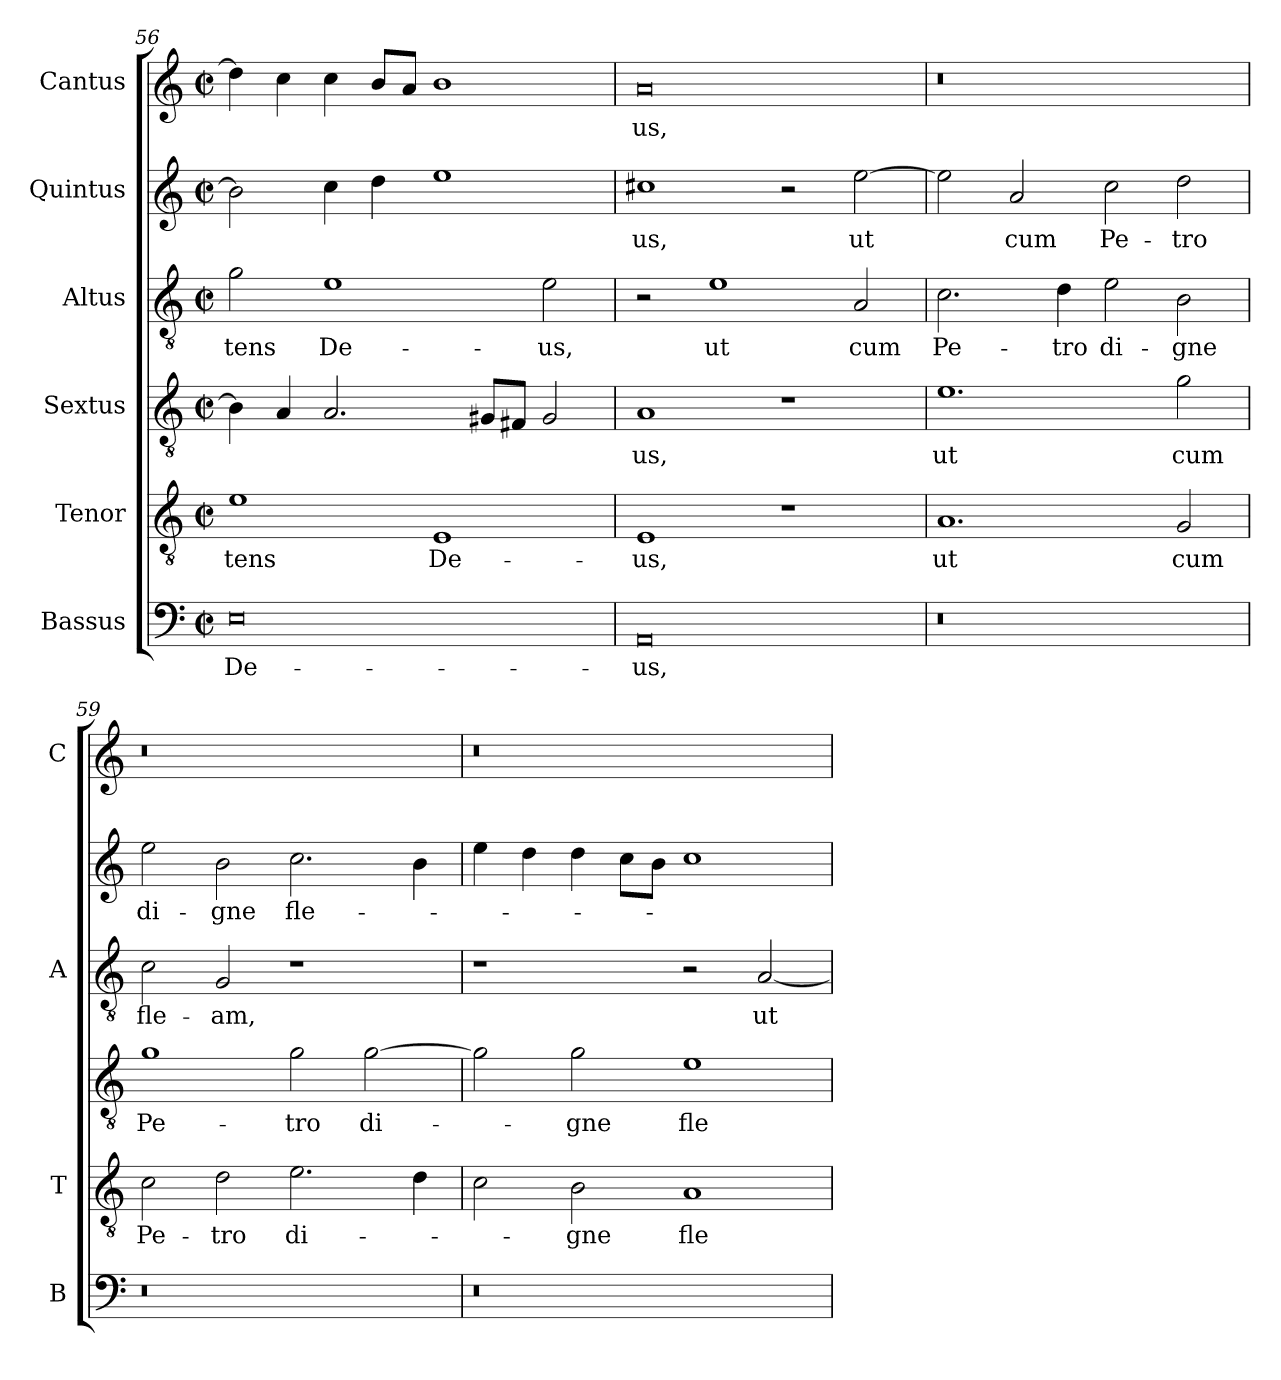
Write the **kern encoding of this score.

**kern	**text	**kern	**text	**kern	**text	**kern	**text	**kern	**text	**kern	**text
*part6	*part6	*part5	*part5	*part4	*part4	*part3	*part3	*part2	*part2	*part1	*part1
*staff6	*staff6	*staff5	*staff5	*staff4	*staff4	*staff3	*staff3	*staff2	*staff2	*staff1	*staff1
*I"Bassus	*	*I"Tenor	*	*I"Sextus	*	*I"Altus	*	*I"Quintus	*	*I"Cantus	*
*I'B	*	*I'T	*	*	*	*I'A	*	*	*	*I'C	*
!!LO:LB:g=z
*clefF4	*	*clefGv2	*	*clefGv2	*	*clefGv2	*	*clefG2	*	*clefG2	*
*k[]	*	*k[]	*	*k[]	*	*k[]	*	*k[]	*	*k[]	*
*C:	*	*C:	*	*C:	*	*C:	*	*C:	*	*C:	*
*M2/2	*	*M2/2	*	*M2/2	*	*M2/2	*	*M2/2	*	*M2/2	*
*met(c|)	*	*met(c|)	*	*met(c|)	*	*met(c|)	*	*met(c|)	*	*met(c|)	*
=56	=56	=56	=56	=56	=56	=56	=56	=56	=56	=56	=56
0E	De-	1e	-tens	4B\]	.	2g\	-tens	2b\]	.	4dd\]	.
.	.	.	.	4A/	.	.	.	.	.	4cc\	.
.	.	.	.	2.A/	.	1e	De-	4cc\	.	4cc\	.
.	.	.	.	.	.	.	.	4dd\	.	8b/L	.
.	.	.	.	.	.	.	.	.	.	8a/J	.
.	.	1E	De-	.	.	.	.	1ee	.	1b	.
.	.	.	.	8G#X/L	.	.	.	.	.	.	.
.	.	.	.	8F#X/J	.	.	.	.	.	.	.
.	.	.	.	2G#/	.	2e\	-us,	.	.	.	.
=57	=57	=57	=57	=57	=57	=57	=57	=57	=57	=57	=57
0AA	-us,	1E	-us,	1A	-us,	2r	.	1cc#X	-us,	0a	-us,
.	.	.	.	.	.	1e	ut	.	.	.	.
.	.	1r	.	1r	.	.	.	2r	.	.	.
.	.	.	.	.	.	2A/	cum	[2ee\	ut	.	.
=58	=58	=58	=58	=58	=58	=58	=58	=58	=58	=58	=58
0r	.	1.A	ut	1.e	ut	2.c\	Pe-	2ee\]	.	0r	.
.	.	.	.	.	.	.	.	2a/	cum	.	.
.	.	.	.	.	.	4d\	-tro	.	.	.	.
.	.	.	.	.	.	2e\	di-	2cc\	Pe-	.	.
.	.	2G/	cum	2g\	cum	2B\	-gne	2dd\	-tro	.	.
=59	=59	=59	=59	=59	=59	=59	=59	=59	=59	=59	=59
0r	.	2c\	Pe-	1g	Pe-	2c\	fle-	2ee\	di-	0r	.
.	.	2d\	-tro	.	.	2G/	-am,	2b\	-gne	.	.
.	.	2.e\	di-	2g\	-tro	1r	.	2.cc\	fle-	.	.
.	.	.	.	[2g\	di-	.	.	.	.	.	.
.	.	4d\	.	.	.	.	.	4b\	.	.	.
!!LO:PB:g=z
=60	=60	=60	=60	=60	=60	=60	=60	=60	=60	=60	=60
0r	.	2c\	.	2g\]	.	1r	.	4ee\	.	0r	.
.	.	.	.	.	.	.	.	4dd\	.	.	.
.	.	2B\	-gne	2g\	-gne	.	.	4dd\	.	.	.
.	.	.	.	.	.	.	.	8cc\L	.	.	.
.	.	.	.	.	.	.	.	8b\J	.	.	.
.	.	1A	fle-	1e	fle-	2r	.	1cc	.	.	.
.	.	.	.	.	.	[2A/	ut	.	.	.	.
=	=	=	=	=	=	=	=	=	=	=	=
*-	*-	*-	*-	*-	*-	*-	*-	*-	*-	*-	*-
